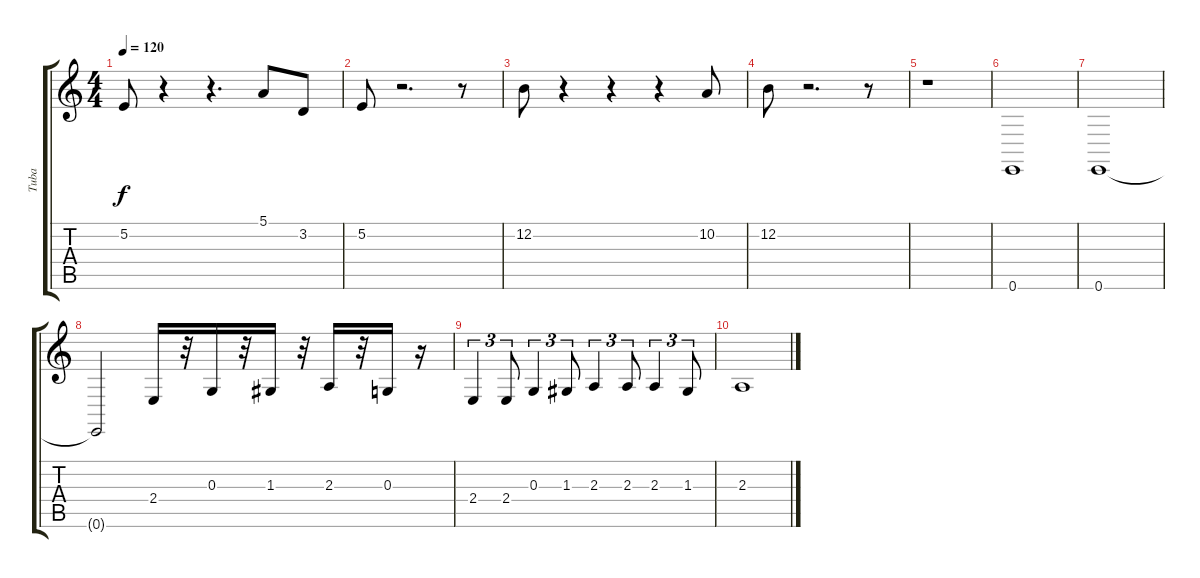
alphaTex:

\track ("Tuba" "Tuba") {instrument tuba}
\staff {score tabs}
\tuning (E4 B3 G3 D3 A2 E2) {hide}
\ts (4 4)
\tempo 120
\clef g2
\ks c
5.2.8{dy f} r.4 r.4{d} 5.1.8 3.2.8 |
5.2.8 r.2{d} r.8 |
12.2.8 r.4 r.4 r.4 10.2.8 |
12.2.8 r.2{d} r.8 |
r.1 |
0.6.1 |
0.6.1 |
0.6{t}.2 2.4.16 r.32 0.3.16 r.32 1.3.16 r.32 2.3.16 r.32 0.3.16 r.16 |
2.4.4{tu (3 2)} 2.4.8{tu (3 2)} 0.3.4{tu (3 2)} 1.3.8{tu (3 2)} 2.3.4{tu (3 2)} 2.3.8{tu (3 2)} 2.3.4{tu (3 2)} 1.3.8{tu (3 2)} |
2.3.1
